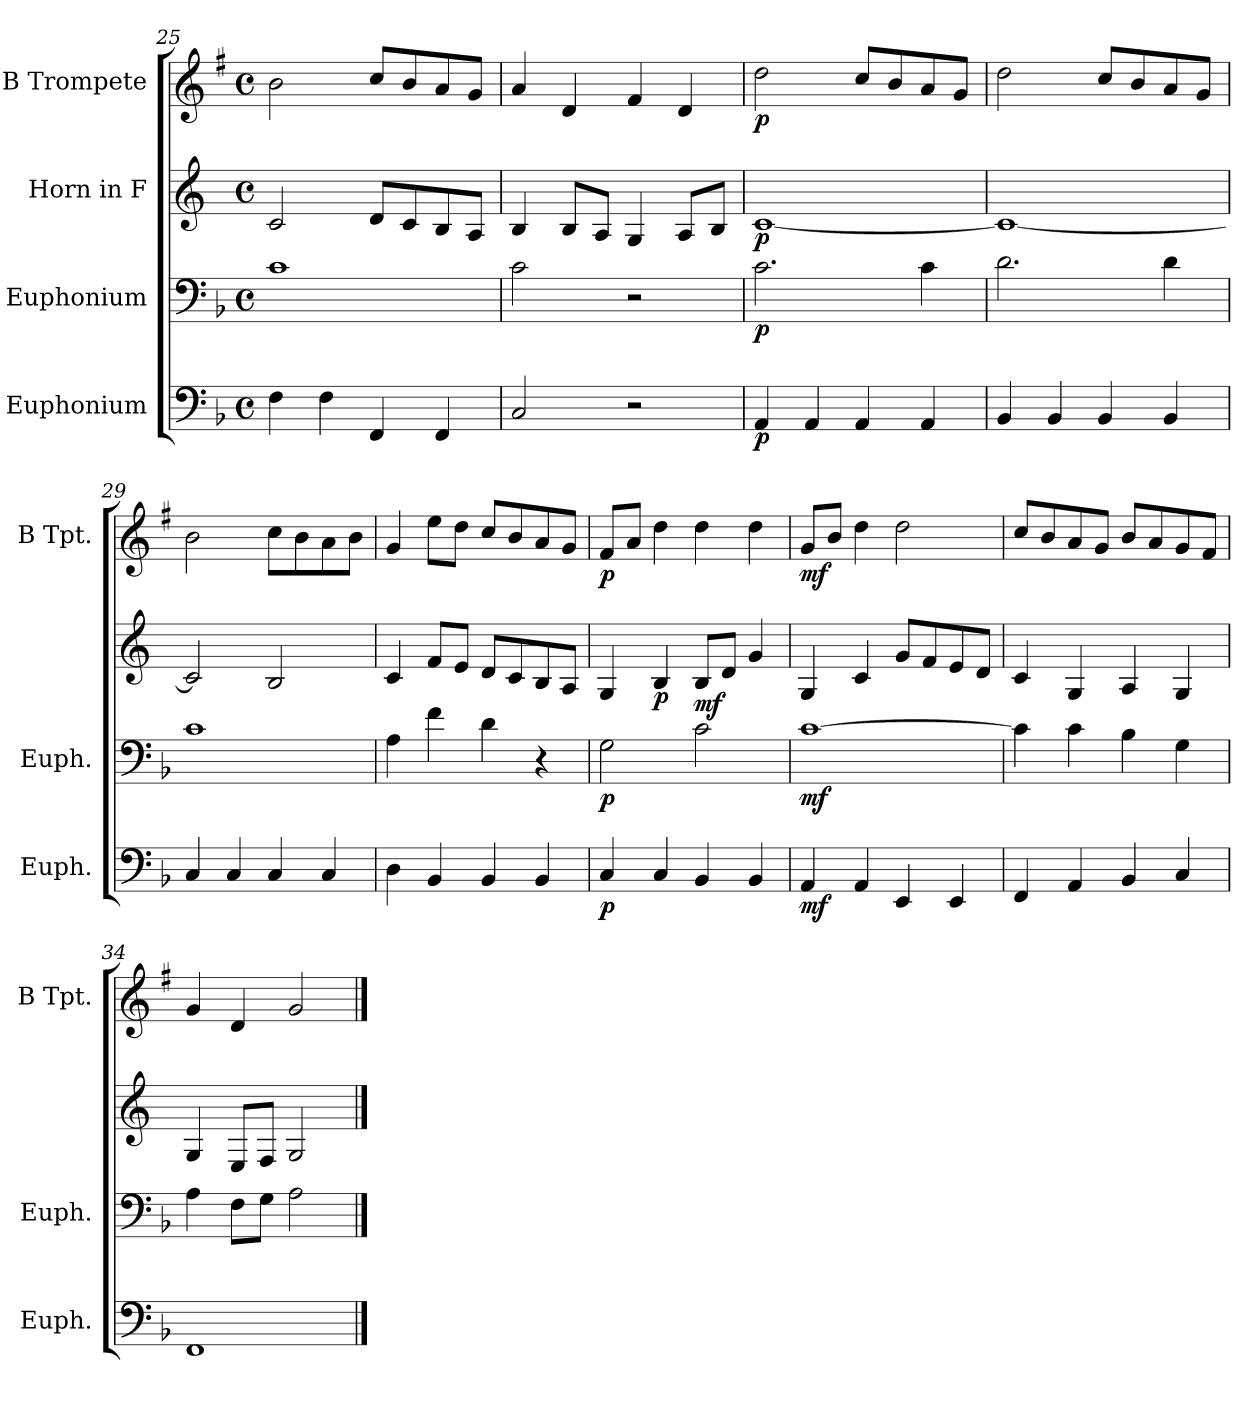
**kern	**dynam	**kern	**dynam	**kern	**dynam	**kern	**dynam
*part4	*part4	*part3	*part3	*part2	*part2	*part1	*part1
*staff4	*staff4	*staff3	*staff3	*staff2	*staff2	*staff1	*staff1
*I"Euphonium	*	*I"Euphonium	*	*I"Horn in F	*	*I"B Trompete	*
*I'Euph.	*	*I'Euph.	*	*	*	*I'B Tpt.	*
!!LO:LB:g=z
*clefF4	*	*clefF4	*	*clefG2	*	*clefG2	*
*	*	*	*	*ITrd4c7	*	*ITrd1c2	*
*k[b-]	*	*k[b-]	*	*k[b-]	*	*k[b-]	*
*M4/4	*	*M4/4	*	*M4/4	*	*M4/4	*
*met(c)	*	*met(c)	*	*met(c)	*	*met(c)	*
=25	=25	=25	=25	=25	=25	=25	=25
4F\	.	1c	.	2F/	.	2a\	.
4F\	.	.	.	.	.	.	.
4FF/	.	.	.	8G/L	.	8b-/L	.
.	.	.	.	8F/	.	8a/	.
4FF/	.	.	.	8E/	.	8g/	.
.	.	.	.	8D/J	.	8f/J	.
=26	=26	=26	=26	=26	=26	=26	=26
2C/	.	2c\	.	4E/	.	4g/	.
.	.	.	.	8E/L	.	4c/	.
.	.	.	.	8D/J	.	.	.
2r	.	2r	.	4C/	.	4e/	.
.	.	.	.	8D/L	.	4c/	.
.	.	.	.	8E/J	.	.	.
=27	=27	=27	=27	=27	=27	=27	=27
!	!LO:DY:b	!	!LO:DY:b	!	!LO:DY:b	!	!LO:DY:b
4AA/	p	2.c\	p	[1F	p	2cc\	p
4AA/	.	.	.	.	.	.	.
4AA/	.	.	.	.	.	8b-/L	.
.	.	.	.	.	.	8a/	.
4AA/	.	4c\	.	.	.	8g/	.
.	.	.	.	.	.	8f/J	.
=28	=28	=28	=28	=28	=28	=28	=28
4BB-/	.	2.d\	.	1F_	.	2cc\	.
4BB-/	.	.	.	.	.	.	.
4BB-/	.	.	.	.	.	8b-/L	.
.	.	.	.	.	.	8a/	.
4BB-/	.	4d\	.	.	.	8g/	.
.	.	.	.	.	.	8f/J	.
=29	=29	=29	=29	=29	=29	=29	=29
4C/	.	1c	.	2F/]	.	2a\	.
4C/	.	.	.	.	.	.	.
4C/	.	.	.	2E/	.	8b-\L	.
.	.	.	.	.	.	8a\	.
4C/	.	.	.	.	.	8g\	.
.	.	.	.	.	.	8a\J	.
=30	=30	=30	=30	=30	=30	=30	=30
4D\	.	4A\	.	4F/	.	4f/	.
4BB-/	.	4f\	.	8B-/L	.	8dd\L	.
.	.	.	.	8A/J	.	8cc\J	.
4BB-/	.	4d\	.	8G/L	.	8b-/L	.
.	.	.	.	8F/	.	8a/	.
4BB-/	.	4r	.	8E/	.	8g/	.
.	.	.	.	8D/J	.	8f/J	.
!!LO:LB:g=z
=31	=31	=31	=31	=31	=31	=31	=31
!	!LO:DY:b	!	!LO:DY:b	!	!	!	!LO:DY:b
4C/	p	2G\	p	4C/	.	8e/L	p
.	.	.	.	.	.	8g/J	.
!	!	!	!	!	!LO:DY:b	!	!
4C/	.	.	.	4E/	p	4cc\	.
!	!	!	!LO:DY:a	!	!	!	!
4BB-/	.	2c\	mf	8E/L	.	4cc\	.
.	.	.	.	8G/J	.	.	.
4BB-/	.	.	.	4c/	.	4cc\	.
=32	=32	=32	=32	=32	=32	=32	=32
!	!LO:DY:b	!	!LO:DY:b	!	!	!	!LO:DY:b
4AA/	mf	[1c	mf	4C/	.	8f/L	mf
.	.	.	.	.	.	8a/J	.
4AA/	.	.	.	4F/	.	4cc\	.
4EE/	.	.	.	8c/L	.	2cc\	.
.	.	.	.	8B-/	.	.	.
4EE/	.	.	.	8A/	.	.	.
.	.	.	.	8G/J	.	.	.
=33	=33	=33	=33	=33	=33	=33	=33
4FF/	.	4c\]	.	4F/	.	8b-/L	.
.	.	.	.	.	.	8a/	.
4AA/	.	4c\	.	4C/	.	8g/	.
.	.	.	.	.	.	8f/J	.
4BB-/	.	4B-\	.	4D/	.	8a/L	.
.	.	.	.	.	.	8g/	.
4C/	.	4G\	.	4C/	.	8f/	.
.	.	.	.	.	.	8e/J	.
=34	=34	=34	=34	=34	=34	=34	=34
1FF	.	4A\	.	4C/	.	4f/	.
.	.	8F\L	.	8AA/L	.	4c/	.
.	.	8G\J	.	8BB-/J	.	.	.
.	.	2A\	.	2C/	.	2f/	.
==	==	==	==	==	==	==	==
*-	*-	*-	*-	*-	*-	*-	*-
